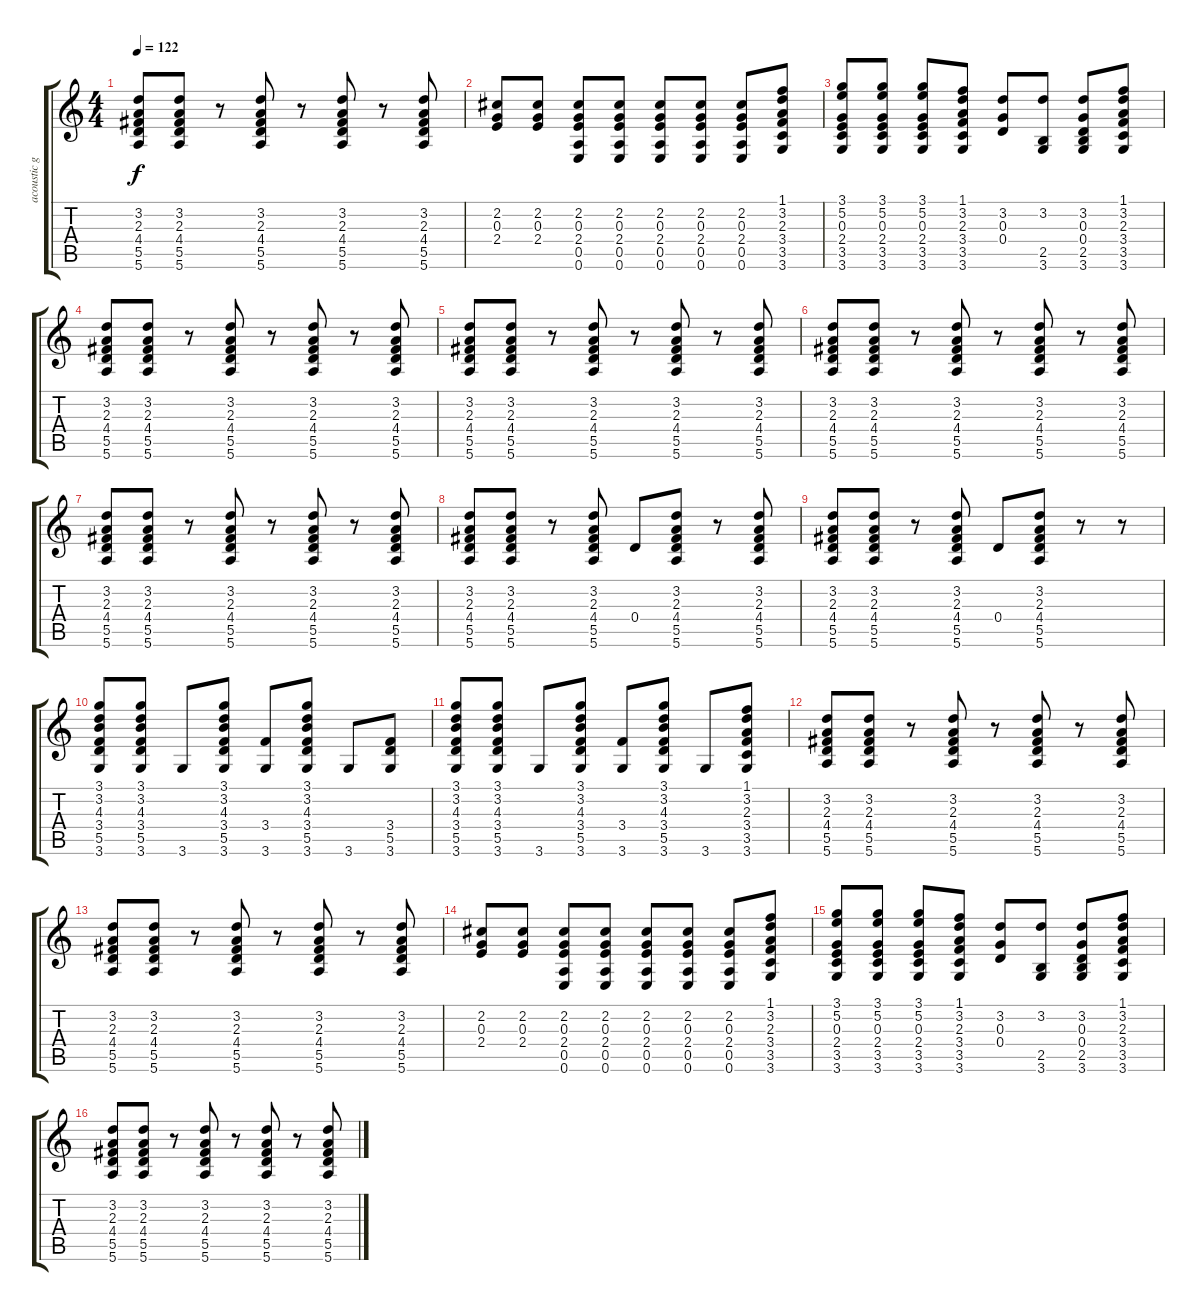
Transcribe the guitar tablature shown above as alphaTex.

\track ("acoustic guitar" "acoustic g") {instrument acousticguitarsteel}
\staff {score tabs}
\tuning (E4 B3 G3 D3 A2 E2) {hide}
\ts (4 4)
\tempo 122
\clef g2
\ks c
(3.2 2.3 4.4 5.5 5.6).8{dy f} (3.2 2.3 4.4 5.5 5.6).8 r.8 (3.2 2.3 4.4 5.5 5.6).8 r.8 (3.2 2.3 4.4 5.5 5.6).8 r.8 (3.2 2.3 4.4 5.5 5.6).8 |
(2.2 0.3 2.4).8 (2.2 0.3 2.4).8 (2.2 0.3 2.4 0.5 0.6).8 (2.2 0.3 2.4 0.5 0.6).8 (2.2 0.3 2.4 0.5 0.6).8 (2.2 0.3 2.4 0.5 0.6).8 (2.2 0.3 2.4 0.5 0.6).8 (1.1 3.2 2.3 3.4 3.5 3.6).8 |
(3.1 5.2 0.3 2.4 3.5 3.6).8 (3.1 5.2 0.3 2.4 3.5 3.6).8 (3.1 5.2 0.3 2.4 3.5 3.6).8 (1.1 3.2 2.3 3.4 3.5 3.6).8 (3.2 0.3 0.4).8 (3.2 2.5 3.6).8 (3.2 0.3 0.4 2.5 3.6).8 (1.1 3.2 2.3 3.4 3.5 3.6).8 |
(3.2 2.3 4.4 5.5 5.6).8 (3.2 2.3 4.4 5.5 5.6).8 r.8 (3.2 2.3 4.4 5.5 5.6).8 r.8 (3.2 2.3 4.4 5.5 5.6).8 r.8 (3.2 2.3 4.4 5.5 5.6).8 |
(3.2 2.3 4.4 5.5 5.6).8 (3.2 2.3 4.4 5.5 5.6).8 r.8 (3.2 2.3 4.4 5.5 5.6).8 r.8 (3.2 2.3 4.4 5.5 5.6).8 r.8 (3.2 2.3 4.4 5.5 5.6).8 |
(3.2 2.3 4.4 5.5 5.6).8 (3.2 2.3 4.4 5.5 5.6).8 r.8 (3.2 2.3 4.4 5.5 5.6).8 r.8 (3.2 2.3 4.4 5.5 5.6).8 r.8 (3.2 2.3 4.4 5.5 5.6).8 |
(3.2 2.3 4.4 5.5 5.6).8 (3.2 2.3 4.4 5.5 5.6).8 r.8 (3.2 2.3 4.4 5.5 5.6).8 r.8 (3.2 2.3 4.4 5.5 5.6).8 r.8 (3.2 2.3 4.4 5.5 5.6).8 |
(3.2 2.3 4.4 5.5 5.6).8 (3.2 2.3 4.4 5.5 5.6).8 r.8 (3.2 2.3 4.4 5.5 5.6).8 0.4.8 (3.2 2.3 4.4 5.5 5.6).8 r.8 (3.2 2.3 4.4 5.5 5.6).8 |
(3.2 2.3 4.4 5.5 5.6).8 (3.2 2.3 4.4 5.5 5.6).8 r.8 (3.2 2.3 4.4 5.5 5.6).8 0.4.8 (3.2 2.3 4.4 5.5 5.6).8 r.8 r.8 |
(3.1 3.2 4.3 3.4 5.5 3.6).8 (3.1 3.2 4.3 3.4 5.5 3.6).8 3.6.8 (3.1 3.2 4.3 3.4 5.5 3.6).8 (3.4 3.6).8 (3.1 3.2 4.3 3.4 5.5 3.6).8 3.6.8 (3.4 5.5 3.6).8 |
(3.1 3.2 4.3 3.4 5.5 3.6).8 (3.1 3.2 4.3 3.4 5.5 3.6).8 3.6.8 (3.1 3.2 4.3 3.4 5.5 3.6).8 (3.4 3.6).8 (3.1 3.2 4.3 3.4 5.5 3.6).8 3.6.8 (1.1 3.2 2.3 3.4 3.5 3.6).8 |
(3.2 2.3 4.4 5.5 5.6).8 (3.2 2.3 4.4 5.5 5.6).8 r.8 (3.2 2.3 4.4 5.5 5.6).8 r.8 (3.2 2.3 4.4 5.5 5.6).8 r.8 (3.2 2.3 4.4 5.5 5.6).8 |
(3.2 2.3 4.4 5.5 5.6).8 (3.2 2.3 4.4 5.5 5.6).8 r.8 (3.2 2.3 4.4 5.5 5.6).8 r.8 (3.2 2.3 4.4 5.5 5.6).8 r.8 (3.2 2.3 4.4 5.5 5.6).8 |
(2.2 0.3 2.4).8 (2.2 0.3 2.4).8 (2.2 0.3 2.4 0.5 0.6).8 (2.2 0.3 2.4 0.5 0.6).8 (2.2 0.3 2.4 0.5 0.6).8 (2.2 0.3 2.4 0.5 0.6).8 (2.2 0.3 2.4 0.5 0.6).8 (1.1 3.2 2.3 3.4 3.5 3.6).8 |
(3.1 5.2 0.3 2.4 3.5 3.6).8 (3.1 5.2 0.3 2.4 3.5 3.6).8 (3.1 5.2 0.3 2.4 3.5 3.6).8 (1.1 3.2 2.3 3.4 3.5 3.6).8 (3.2 0.3 0.4).8 (3.2 2.5 3.6).8 (3.2 0.3 0.4 2.5 3.6).8 (1.1 3.2 2.3 3.4 3.5 3.6).8 |
(3.2 2.3 4.4 5.5 5.6).8 (3.2 2.3 4.4 5.5 5.6).8 r.8 (3.2 2.3 4.4 5.5 5.6).8 r.8 (3.2 2.3 4.4 5.5 5.6).8 r.8 (3.2 2.3 4.4 5.5 5.6).8
